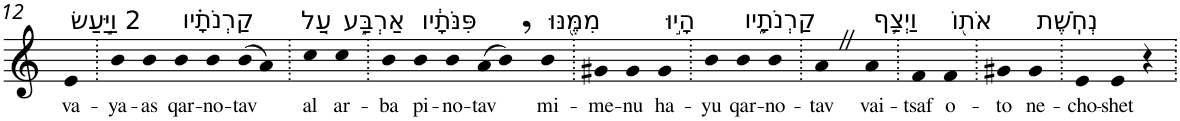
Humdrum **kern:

**kern	**text
*part1	*part1
*staff1	*staff1
*I"Piano	*
*I'Pno	*
!!LO:PB:g=z
*clefG2	*
*k[]	*
=12	=12
!LO:TX:a:t=2 וַיַּ֣עַשׂ	!
!	!LO:LY:b
4e	va-
=13.	=13.
!	!LO:LY:b
4b	-ya-
!	!LO:LY:b
4b	-as
!LO:TX:a:t=קַרְנֹתָ֗יו	!
!	!LO:LY:b
4b	qar-
!	!LO:LY:b
4b	-no-
!	!LO:LY:b
(8b	-tav
8a)	.
=14.	=14.
!LO:TX:a:t=עַ֚ל	!
!	!LO:LY:b
4cc	al
!LO:TX:a:t=אַרְבַּ֣ע	!
!	!LO:LY:b
4cc	ar-
=15.	=15.
!	!LO:LY:b
4b	-ba
!LO:TX:a:t=פִּנֹּתָ֔יו	!
!	!LO:LY:b
4b	pi-
!	!LO:LY:b
4b	-no-
!	!LO:LY:b
(8a	-tav
8b,)	.
!LO:TX:a:t=מִמֶּ֖נּוּ	!
!	!LO:LY:b
4b	mi-
=16.	=16.
!	!LO:LY:b
4g#X	-me-
!	!LO:LY:b
4g#	-nu
!LO:TX:a:t=הָי֣וּ	!
!	!LO:LY:b
4g#	ha-
=17.	=17.
!	!LO:LY:b
4b	-yu
!LO:TX:a:t=קַרְנֹתָ֑יו	!
!	!LO:LY:b
4b	qar-
!	!LO:LY:b
4b	-no-
=18.	=18.
!	!LO:LY:b
4aZ	-tav
!LO:TX:a:t=וַיְצַ֥ף	!
!	!LO:LY:b
4a	vai-
=19.	=19.
!	!LO:LY:b
4f	-tsaf
!LO:TX:a:t=אֹת֖וֹ	!
!	!LO:LY:b
4f	o-
=20.	=20.
!	!LO:LY:b
4g#X	-to
!LO:TX:a:t=נְחֹֽשֶׁת	!
!	!LO:LY:b
4g#	ne-
=21.	=21.
!	!LO:LY:b
4e	-cho-
!	!LO:LY:b
4e	-shet
4r	.
=.	=.
*-	*-
